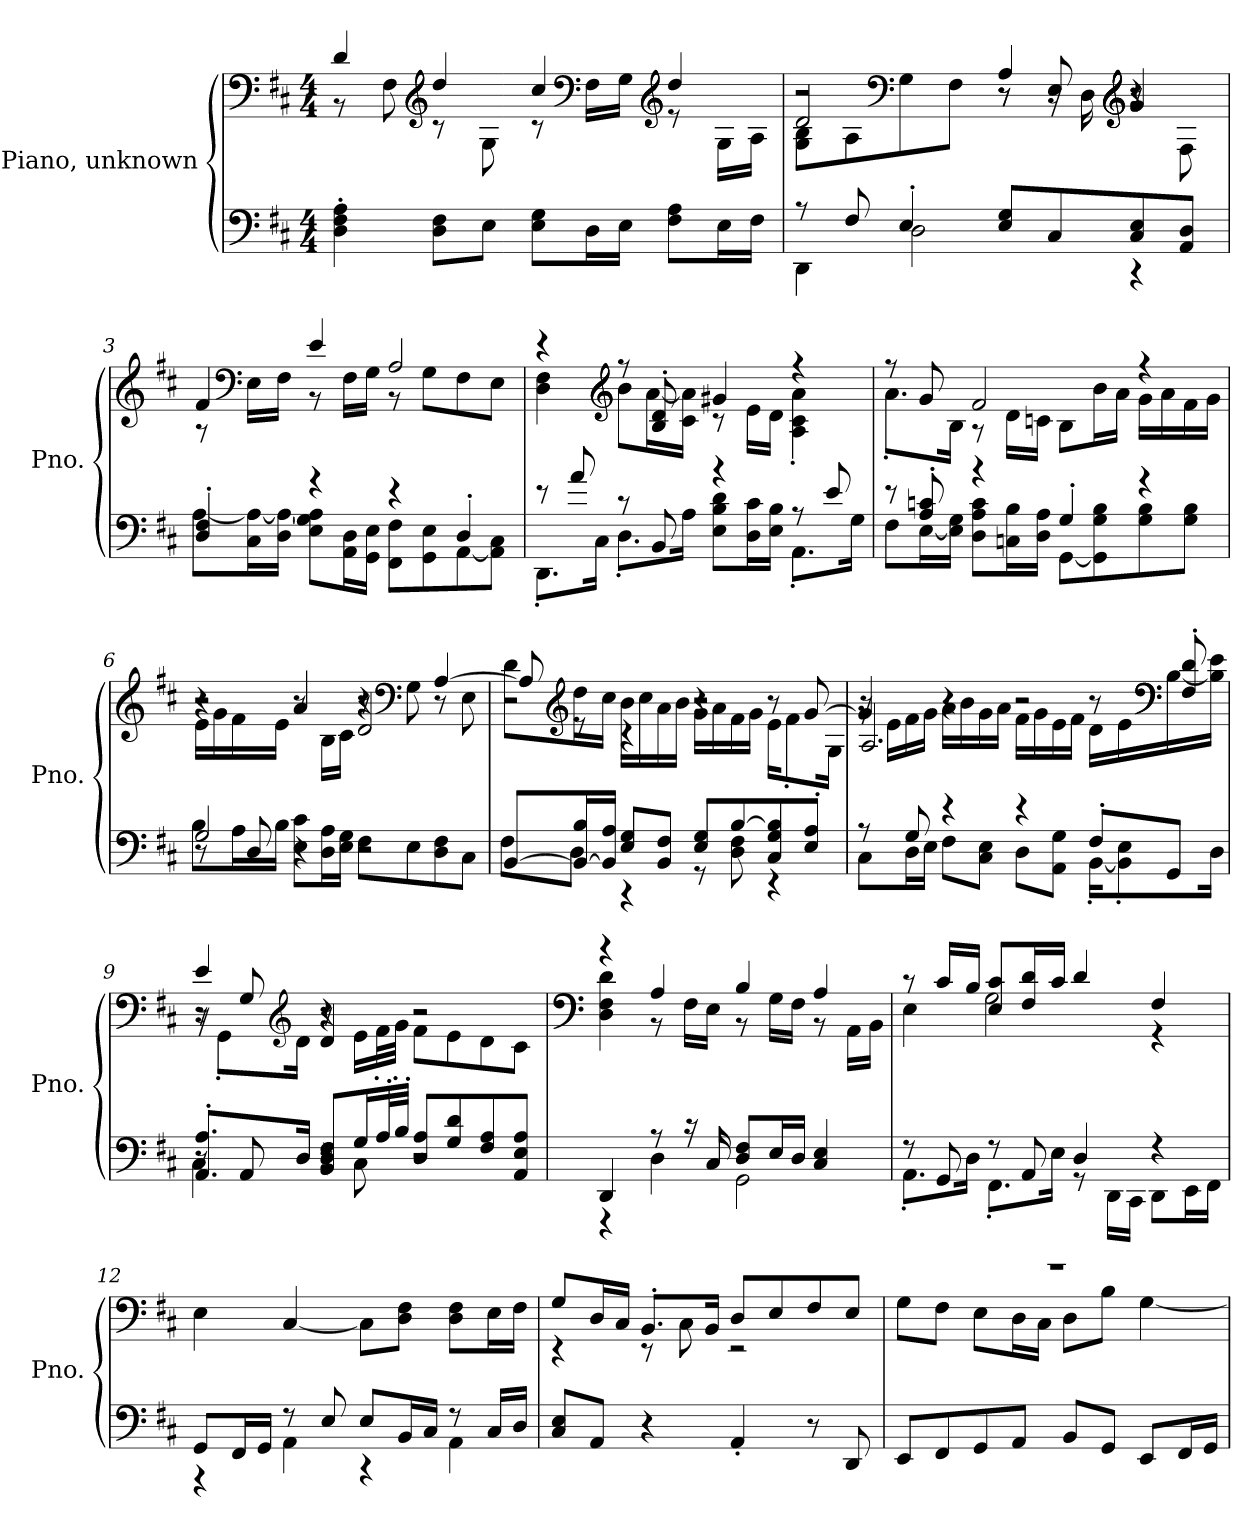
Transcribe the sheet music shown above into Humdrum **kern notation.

**kern	**kern
*part1	*part1
*staff2	*staff1
*I"Piano, unknown	*
*I'Pno.	*
*clefF4	*clefF4
*k[f#c#]	*k[f#c#]
*M4/4	*M4/4
*MM120	*MM120
=1	=1
*	*^
4D\' 4F#\' 4A\'	4d/	8r
.	.	8F#\
*	*clefG2	*
8D\ 8F#\L	4dd/	8r
8E\J	.	8G\
8E\ 8G\L	4cc#/	8r
*	*clefF4	*
16D\L	.	16F#\LL
16E\JJ	.	16G\JJ
*	*clefG2	*
8F#\ 8A\L	4dd/	8r
16E\L	.	16G\LL
16F#\JJ	.	16A\JJ
=2	=2	=2
*^	*	*^
8r	4DD\	2d/	8G\ 8B\L	2r
8F#/	.	.	8A\	.
*	*	*clefF4	*	*
4E'/	2D\	.	8G\	.
.	.	.	8F#\J	.
8E/ 8G/L	.	4A/	8r	8r
8C#/	.	.	16r	8E/
.	.	.	16D\	.
*	*	*clefG2	*	*
8C#/ 8E/	4r	4g/	8r	4r
8AA/ 8D/J	.	.	8F#\	.
*	*	*	*v	*v
=3	=3	=3	=3
4D/' 4F#/'	[8A\L	4f#/	8r
*	*	*clefF4	*
.	16C#\ 16A\_L	.	16E\LL
.	16D\ 16A\_JJ	.	16F#\JJ
4r	8E\ 8G\ 8A\]L	4e/	8r
.	16AA\ 16D\L	.	16F#\LL
.	16GG\ 16E\JJ	.	16G\JJ
4r	8FF#\ 8F#\L	2A/	8r
.	8GG\ 8E\	.	8G\L
4D'/	[8AA\	.	8F#\
.	8AA\] 8C#\J	.	8E\J
!!LO:LB:g=z	!!
=4	=4	=4	=4
8r	8.DD'\L	4r	4D\ 4F#\
8a/	.	.	.
.	16C#\Jk	.	.
*	*	*clefG2	*
8r	8.D'\L	8r	8b\L
8BB/	.	8B/' 8d/'	[16a\L
.	16A\Jk	.	16c#\ 16a\]JJ
4r	8E\ 8B\ 8d\L	4g#X/	8r
.	16D\ 16c#\L	.	16e\LL
.	16E\ 16B\JJ	.	16d\JJ
8r	8.AA'\L	4r	4A\' 4c#\' 4a\'
8e/	.	.	.
.	16G\Jk	.	.
=5	=5	=5	=5
8r	8F#\L	8r	8.a'\L
8A/' 8cn/'	[16E\L	8g/	.
.	16E\] 16G\JJ	.	16B\Jk
4r	8D\ 8A\ 8c\L	2f#/	8r
.	16Cn\ 16B\L	.	16d\LL
.	16D\ 16A\JJ	.	16cn\JJ
4G'/	[8GG\L	.	8B\L
.	8GG\] 8G\ 8B\	.	16b\L
.	.	.	16a\JJ
4r	8G\ 8B\	4r	16g\LL
.	.	.	16a\
.	8G\ 8B\J	.	16f#\
.	.	.	16g\JJ
!!LO:LB:g=z
=6	=6	=6	=6
*	*^	*	*^
2G/	8B\L	8r	4r	16e\LL	2r
.	.	.	.	16g\	.
.	16A\L	8D/	.	16f#\	.
.	16B\JJ	.	.	16e\JJ	.
.	8E\ 8c#\L	4r	4a/	8r	.
.	16D\ 16A\L	.	.	16B\LL	.
.	16E\ 16G\JJ	.	.	16c#\JJ	.
2r	8F#\L	2r	2d/	8r	4r
*	*	*	*clefF4	*	*
.	8E\	.	.	8G\	.
.	8D\ 8F#\	.	.	8r	[4A/
.	8C#\J	.	.	8E\	.
*	*v	*v	*	*	*
=7	=7	=7	=7	=7
[8BB/L	8F#\L	2r	8d\L	8A/]
*	*	*clefG2	*	*
16BB/_ 16B/L	8D\J	.	16dd\L	8r
16BB/] 16A/JJ	.	.	16cc#\JJ	.
8E/ 8G/L	4r	.	16b\LL	4r
.	.	.	16cc#\	.
8BB/ 8F#/J	.	.	16a\	.
.	.	.	16b\JJ	.
8E/ 8G/L	8r	4r	16g\LL	2r
.	.	.	16a\	.
[8B/	8D\ 8F#\	.	16f#\	.
.	.	.	16g\JJ	.
8C#/ 8G/ 8B/]	4r	8r	16e\KL	.
.	.	.	8f#'\	.
8E/' 8A/'J	.	[8g/	.	.
.	.	.	16G\Jk	.
!!LO:LB:g=z	!!	!!
=8	=8	=8	=8	=8
8r	8C#\L	4g/]	16r	2.A/
.	.	.	16e\LL	.
8G/	16D\L	.	16f#\	.
.	16E\JJ	.	16g\JJ	.
4r	8F#\L	4r	16a\LL	.
.	.	.	16b\	.
.	8C#\ 8E\J	.	16g\	.
.	.	.	16a\JJ	.
4r	8D\L	2r	16f#\LL	.
.	.	.	16g\	.
.	8AA\ 8G\J	.	16e\	.
.	.	.	16f#\JJ	.
8F#'/L	[16BB'\KL	.	16d\LL	8r
.	8BB\]' 8E\'	.	16e\	.
*	*	*clefF4	*	*
8GG/J	.	.	[16B\	8F#/' 8d/'
.	16D\Jk	.	16B\] 16e\JJ	.
=9	=9	=9	=9	=9
*	*^	*	*	*
8.AA/' 8.A/'L	4C#\	8r	4e/	16r	8r
.	.	.	.	8GG'\L	.
.	.	8AA/	.	.	8G/
*	*	*	*clefG2	*	*
16D/Jk	.	.	.	16d\Jk	.
8BB/ 8D/ 8F#/L	8r	4r	4d/	8r	4r
16G/L	8C#\	.	.	16e\LL	.
32A'/L	.	.	.	32f#'\L	.
32B'/JJJ	.	.	.	32g'\JJJ	.
8D/ 8A/L	2r	2r	2r	8f#\L	2r
8G/ 8d/	.	.	.	8e\	.
8F#/ 8A/	.	.	.	8d\	.
8AA/ 8E/ 8A/J	.	.	.	8c#\J	.
*v	*v	*v	*	*	*
*	*v	*v	*v
!!LO:LB:g=z
=10	=10
*	*clefF4
*^	*^
4DD/	4r	4r	4D\ 4F#\ 4d\
8r	4D\	4A/	8r
16r	.	.	16F#\LL
16C#/	.	.	16E\JJ
8D/ 8F#/L	2GG\	4B/	8r
16E/L	.	.	16G\LL
16D/JJ	.	.	16F#\JJ
4C#/ 4E/	.	4A/	8r
.	.	.	16AA\LL
.	.	.	16BB\JJ
=11	=11	=11	=11
8r	8.AA'\L	8r	4E\
8GG/	.	16c#/LL	.
.	16D\Jk	16B/JJ	.
8r	8.FF#'\L	8E/ 8c#/L	2G\
8AA/	.	16F#/ 16d/L	.
.	16E\Jk	16c#/JJ	.
4D/	8r	4d/	.
.	16DD\LL	.	.
.	16CC#\JJ	.	.
4r	8DD\L	4F#/	4r
.	16EE\L	.	.
.	16FF#\JJ	.	.
*	*	*v	*v
=12	=12	=12
8GG/L	4r	4E\
16FF#/L	.	.
16GG/JJ	.	.
8r	4AA\	[4C#/
8E/	.	.
8E/L	4r	8C#\L]
16BB/L	.	8D\ 8F#\J
16C#/JJ	.	.
8r	4AA\	8D\ 8F#\L
16C#/LL	.	16E\L
16D/JJ	.	16F#\JJ
*v	*v	*
!!LO:LB:g=z
=13	=13
*	*^
8C#/ 8E/L	8G/L	4r
8AA/J	16D/L	.
.	16C#/JJ	.
4r	8.BB'/L	8r
.	.	8C#\
.	16BB/Jk	.
4AA'/	8D/L	2r
.	8E/	.
8r	8F#/	.
8DD/	8E/J	.
=14	=14	=14
8EE/L	1r	8G\L
8FF#/	.	8F#\J
8GG/	.	8E\L
8AA/J	.	16D\L
.	.	16C#\JJ
8BB/L	.	8D\L
8GG/J	.	8B\J
8EE/L	.	[4G\
16FF#/L	.	.
16GG/JJ	.	.
*	*v	*v
=	=
*-	*-
